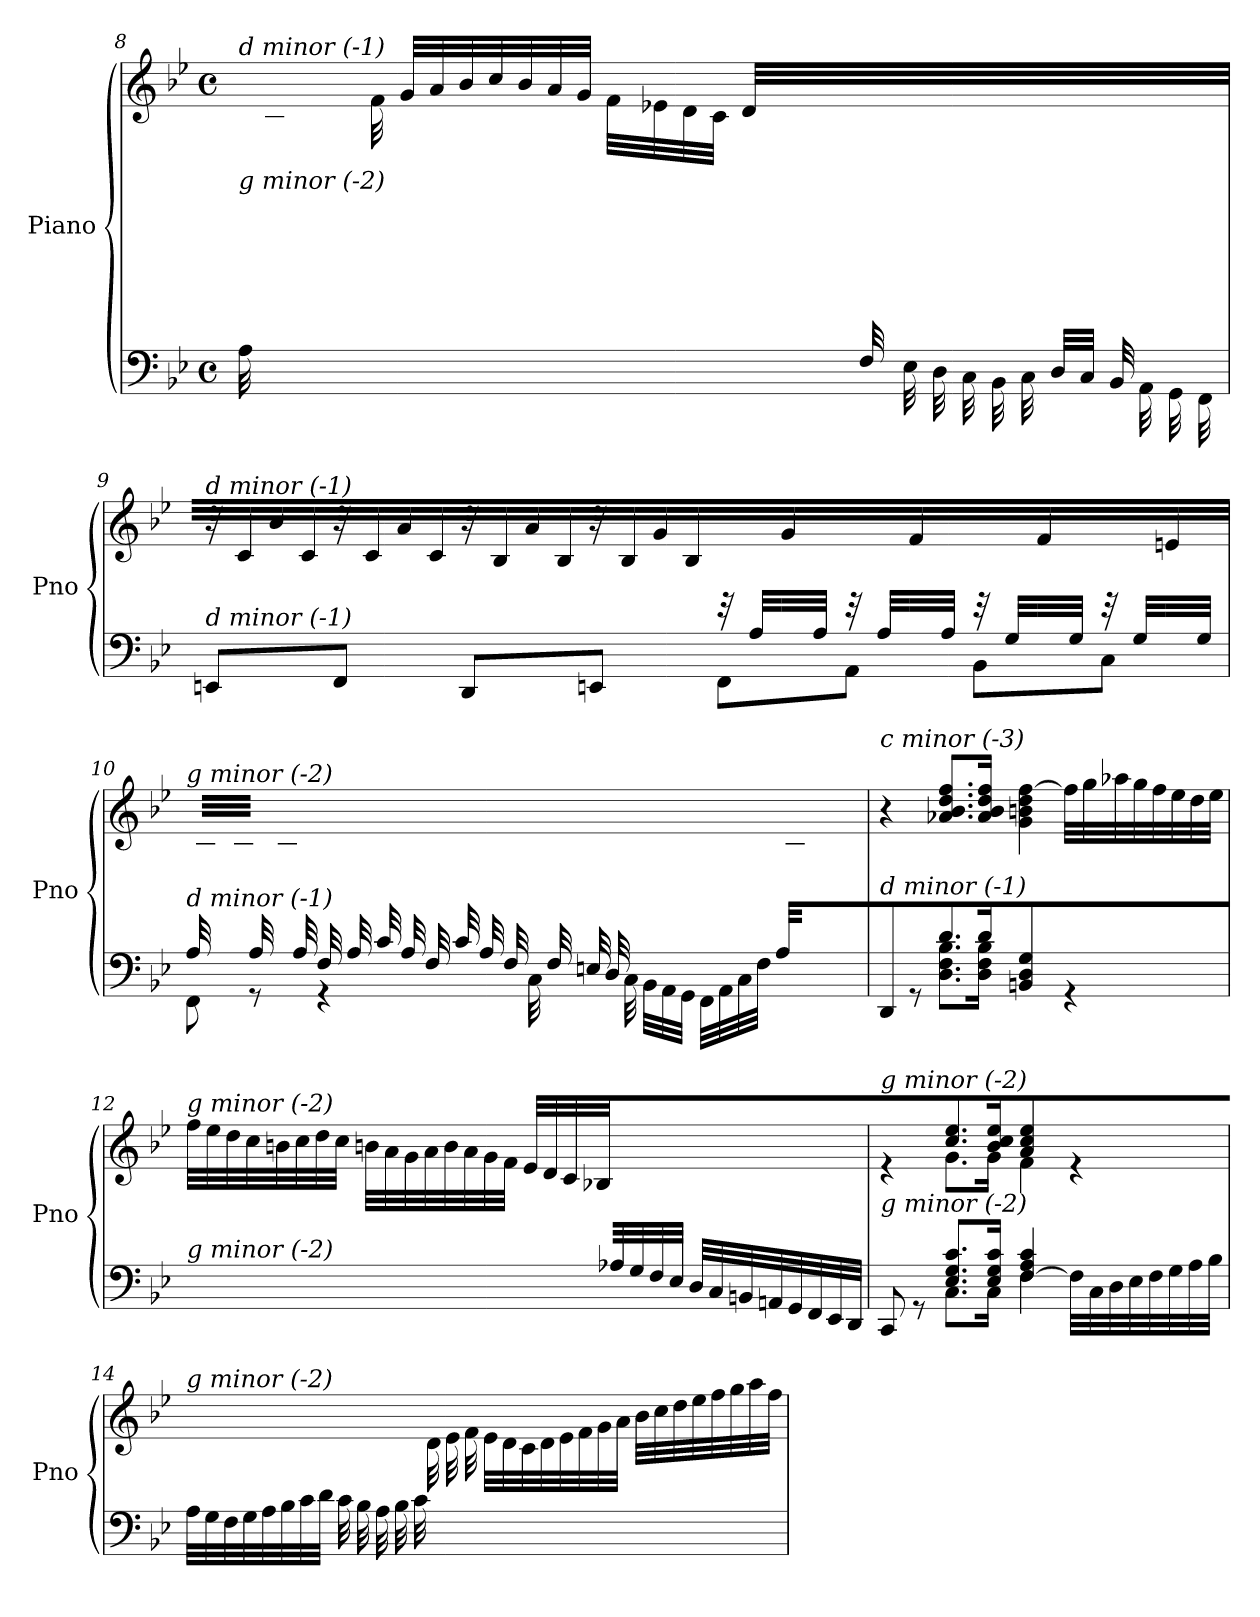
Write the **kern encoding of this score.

**kern	**kern
*part1	*part1
*staff2	*staff1
*I"Piano	*
*I'Pno	*
!!LO:LB:g=z
*clefF4	*clefG2
*k[b-e-]	*k[b-e-]
*M4/4	*M4/4
*met(c)	*met(c)
=8	=8
*^	*^
!	!	!LO:TX:i:t=d minor (-1)	!
!LO:TX:i:t=g minor (-2)	!	!	!
2ryy	32A\LLL	8ryy	32ryy
.	8ryy	.	32c\
.	.	.	32d\
.	.	.	32en\JJJ
.	.	32ryy	32f\
.	32ryy	32g/LLL	8..ryy
.	32ryy	32a/	.
.	32ryy	32b-/	.
.	32ryy	32cc/	.
.	32ryy	32b-/	.
.	32ryy	32a/	.
.	32ryy	32g/JJJ	.
.	8ryy	8ryy	32f\LLL
.	.	.	32e-X\
.	.	.	32d\
.	.	.	32c\JJJ
32ryy	8ryy	32d/LLL	2ryy
32B-/	.	8ryy	.
32A/	.	.	.
32G/JJJ	.	.	.
32F/	32ryy	.	.
8ryy	32E-\LLL	32ryy	.
.	32D\	16ryy	.
.	32C\JJJ	.	.
.	32BB-\LLL	16ryy	.
32ryy	32C\JJJ	.	.
32D/LLL	16ryy	16.ryy	.
32C/JJJ	.	.	.
32BB-/	32ryy	.	.
16.ryy	32AA\LLL	32ryy	.
.	32GG\	16ryy	.
.	32FF\JJJ	.	.
*	*	*v	*v
!!LO:PB:g=z
=9	=9	=9
!	!	!LO:TX:i:t=d minor (-1)
!LO:TX:i:t=d minor (-1)	!	!
2ryy	8EEn/L	32r
.	.	32c/LLL
.	.	32b-/
.	.	32c/JJJ
.	8FF/J	32r
.	.	32c/LLL
.	.	32a/
.	.	32c/JJJ
.	8DD/L	32r
.	.	32B-/LLL
.	.	32a/
.	.	32B-/JJJ
.	8EEn/J	32r
.	.	32B-/LLL
.	.	32g/
.	.	32B-/JJJ
32ryy	8FF\L	32rGG
32A/LLL	.	32ryy
32ryy	.	32g\
32A/JJJ	.	32ryy
32ryy	8AA\J	32rGG
32A/LLL	.	32ryy
32ryy	.	32f\
32A/JJJ	.	32ryy
32ryy	8BB-\L	32rGG
32G/LLL	.	32ryy
32ryy	.	32f\
32G/JJJ	.	32ryy
32ryy	8C\J	32rGG
32G/LLL	.	32ryy
32ryy	.	32en\
32G/JJJ	.	32ryy
!!LO:LB:g=z
=10	=10	=10
!	!	!LO:TX:i:t=g minor (-2)
!LO:TX:i:t=d minor (-1)	!	!
32A/LLL	8FF\	32ryy
16.ryy	.	32c\
.	.	32f\
.	.	32c\JJJ
32A/LLL	8rGG	32ryy
16ryy	.	32f\
.	.	32c\
32A/JJJ	.	4ryy
32F/LLL	4rGG	.
32A/	.	.
32c/	.	.
32A/JJJ	.	.
32F/LLL	.	.
32c/	.	.
32A/	.	.
32F/JJJ	.	32ryy
32ryy	32C\	32ryy
32F/LLL	32ryy	8ryy
32En/	32ryy	.
32D/JJJ	32ryy	.
32C\	32ryy	.
8..ryy	32BB-\LLL	32ryy
.	32AA\	16ryy
.	32GG\JJJ	.
.	32FF\LLL	8ryy
.	32AA\	.
.	32C\	.
.	32F\JJJ	.
32A/LLL	8ryy	32ryy
16.ryy	.	32c/
.	.	32e-X/
.	.	32f#Xi/JJJ
=11	=11	=11
*	*	*^
!	!	!LO:TX:i:t=c minor (-3)	!
!LO:TX:i:t=d minor (-1)	!	!	!
8DD/	4ryy	4r	4ryy
8rGG	.	.	.
8.d/L	8.D\ 8.F\ 8.B-\L	8.a-X/ 8.b-/ 8.dd/ 8.ff/L	4ryy
16d/Jk	16D\ 16F\ 16B-\Jk	16a-/ 16b-/ 16dd/ 16ff/Jk	.
4BBn\ 4D\ 4G\	2ryy	4g\ 4bn\ 4dd\ [4ff\	2ryy
4rGG	.	32ff\LLL]	.
.	.	32gg\	.
.	.	32aa-X\	.
.	.	32gg\	.
.	.	32ff\	.
.	.	32ee-\	.
.	.	32dd\	.
.	.	32ee-\JJJ	.
*	*	*v	*v
!!LO:LB:g=z
=12	=12	=12
!	!	!LO:TX:i:t=g minor (-2)
!LO:TX:i:t=g minor (-2)	!	!
2ryy	2.ryy	32ff\LLL
.	.	32ee-\
.	.	32dd\
.	.	32cc\
.	.	32bn\
.	.	32cc\
.	.	32dd\
.	.	32cc\JJJ
.	.	32bn\LLL
.	.	32a\
.	.	32g\
.	.	32a\
.	.	32b\
.	.	32a\
.	.	32g\
.	.	32f\JJJ
8ryy	.	32e-/LLL
.	.	32d/
.	.	32c/
.	.	32B-X/
32A-Xj/	.	8ryy
32G/	.	.
32F/	.	.
32E-/JJJ	.	.
4ryy	32D/LLL	4ryy
.	32C/	.
.	32BBn/	.
.	32AAn/	.
.	32GG/	.
.	32FF/	.
.	32EE-/	.
.	32DD/JJJ	.
=13	=13	=13
*	*^	*^
*	*	*	*	*^
!	!	!	!LO:TX:i:t=g minor (-2)	!	!
!LO:TX:i:t=g minor (-2)	!	!	!	!	!
4ryy	8CC/	4ryy	4re	4ryy	4ryy
.	8rGG	.	.	.	.
2ryy	8.E-/ 8.G/ 8.c/L	8.C\L	8.cc/ 8.ee-/L	8.g\L	2.ryy
.	16E-/ 16G/ 16c/Jk	16C\Jk	16b-/ 16cc/ 16ee-/Jk	16g\Jk	.
.	4F/ 4A/ 4c/	[4F\	4a/ 4cc/ 4ee-/	4f\	.
4ryy	4ryy	32F\LLL]	4re	4ryy	.
.	.	32C\	.	.	.
.	.	32D\	.	.	.
.	.	32E-\	.	.	.
.	.	32F\	.	.	.
.	.	32G\	.	.	.
.	.	32A\	.	.	.
.	.	32B-\JJJ	.	.	.
*	*	*	*	*v	*v
!!LO:LB:g=z
=14	=14	=14	=14	=14
!	!	!	!LO:TX:i:t=g minor (-2)	!
!LO:TX:i:t=g minor (-2)	!	!	!	!
*v	*v	*v	*	*
32A\LLL	2ryy	4ryy
32G\	.	.
32F\	.	.
32G\	.	.
32A\	.	.
32B-\	.	.
32c\	.	.
32d\JJJ	.	.
32c\LLL	.	8ryy
32B-\	.	.
32A\	.	.
32B-\	.	.
32c\	.	32ryy
16.ryy	.	32d\
.	.	32e-\
.	.	32f\JJJ
2ryy	32e-\LLL	2ryy
.	32d\	.
.	32c\	.
.	32d\	.
.	32e-\	.
.	32f\	.
.	32g\	.
.	32a\JJJ	.
.	32b-\LLL	.
.	32cc\	.
.	32dd\	.
.	32ee-\	.
.	32ff\	.
.	32gg\	.
.	32aa\	.
.	32ff\JJJ	.
*	*v	*v
=	=
*-	*-
